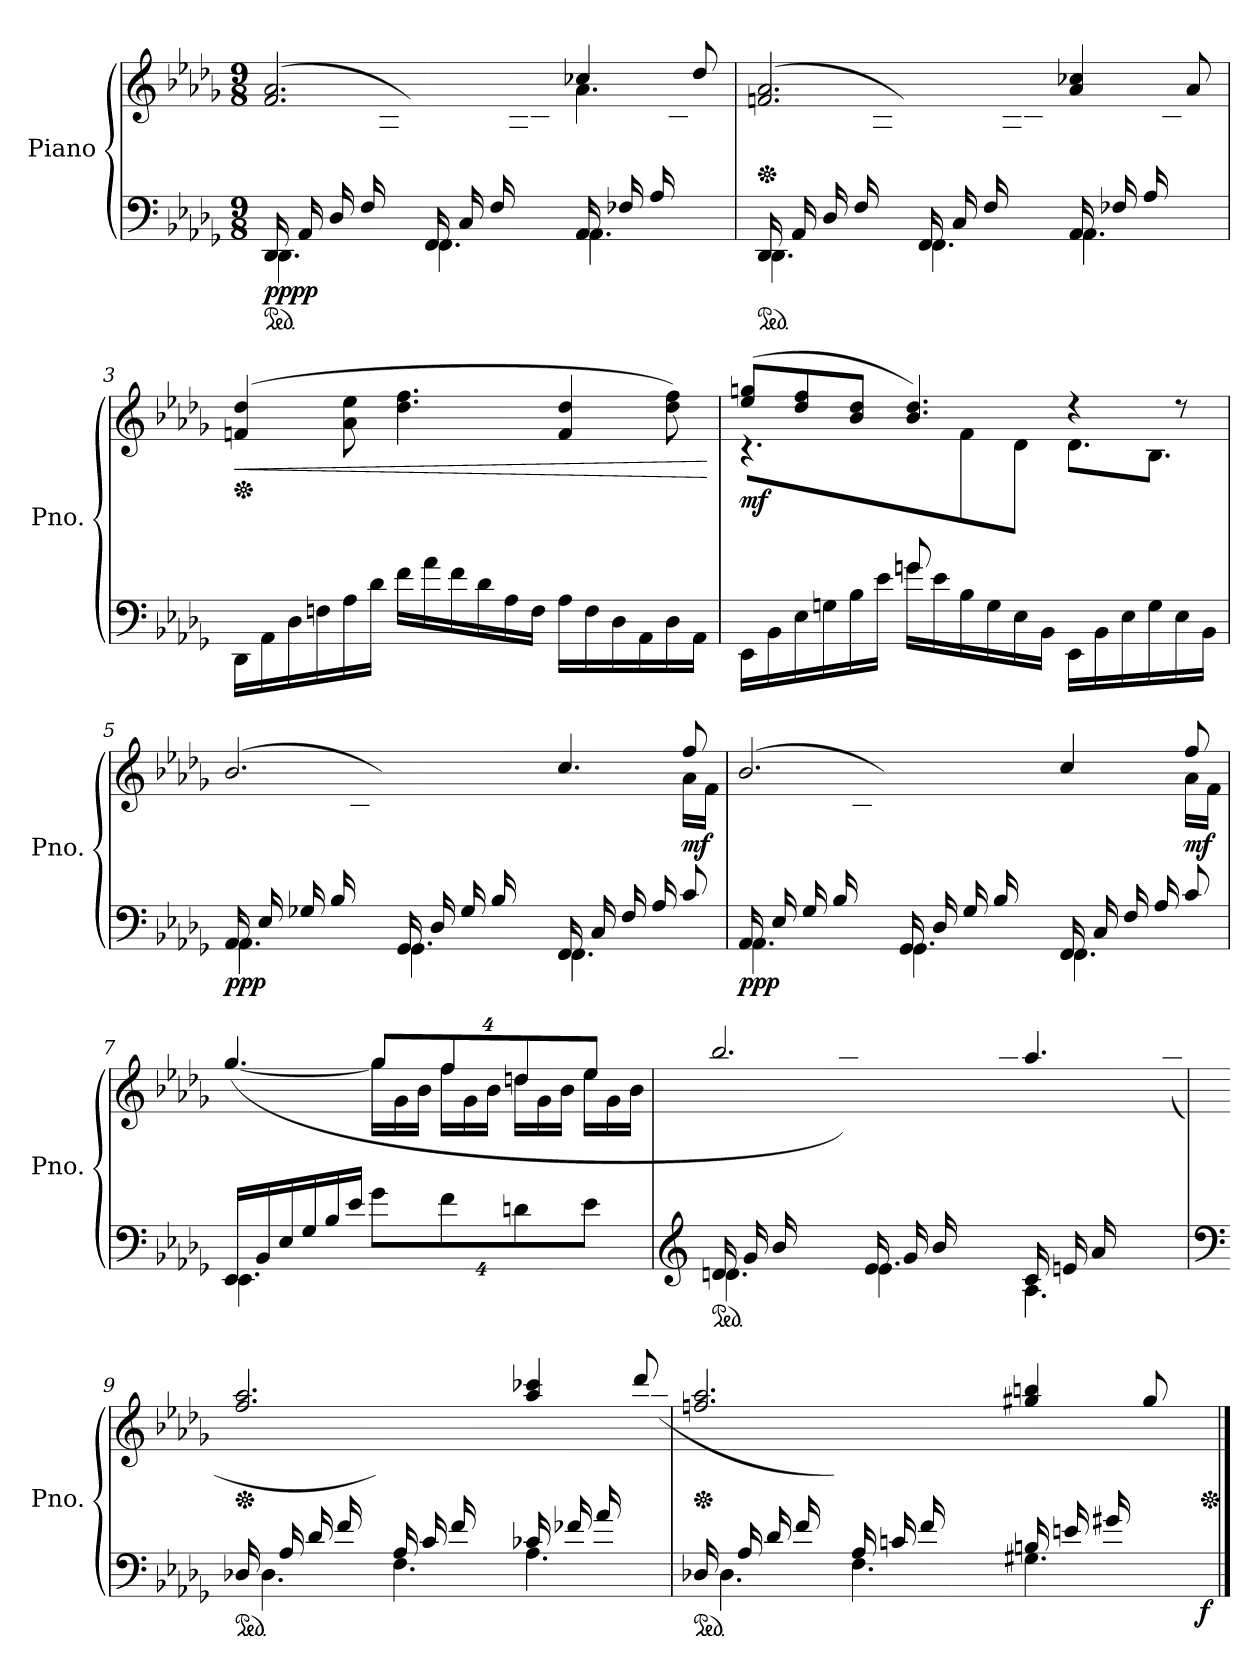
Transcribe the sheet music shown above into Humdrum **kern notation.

**kern	**kern	**dynam
*part1	*part1	*part1
*staff2	*staff1	*staff1/2
*I"Piano	*	*
*I'Pno.	*	*
*clefF4	*clefG2	*
*k[b-e-a-d-g-]	*k[b-e-a-d-g-]	*
*M9/8	*M9/8	*
*ped	*	*
=1	=1	=1
*^	*	*
!	!	!LO:TX:a:B:t=Un poco mosso	!
!	!LO:N:head=solid	!	!LO:DY:b=2
*	*	*^	*
*	*	*	*^	*
!	!	!	!	!	!LO:DY:n=1:b
(<16DD-/LL	4.DD-\	(>2.f/ 2.a-/	2.ryy	4ryy	pp pp
16AA-/	.	.	.	.	.
16D-/	.	.	.	.	.
16F/	.	.	.	.	.
8ryy	.	.	.	16A-\	.
.	.	.	.	16d-\JJ)	.
!	!LO:N:head=solid	!	!	!	!
(<16FF/LL	4.FF\	.	.	8.ryy	.
16C/	.	.	.	.	.
16F/	.	.	.	.	.
8.ryy	.	.	.	16A-\	.
.	.	.	.	16c\	.
.	.	.	.	16f\JJ)	.
!	!LO:N:head=solid	!	!	!	!
(<16AA-/LL	4.AA-\	4cc-X/	4.a-\	8.ryy	.
16F-X/	.	.	.	.	.
16A-/	.	.	.	.	.
8.ryy	.	.	.	16c-X\	.
.	.	8dd-/)	.	16f-X\	.
.	.	.	.	16a-\JJ)	.
*	*	*v	*v	*v	*
!!LO:LB:g=z
=2	=2	=2	=2
*ped	*	*	*
*	*	*^	*
*	*	*	*^	*
!	!LO:N:head=solid	!	!	!	!
*	*	*v	*v	*v	*
*	*	*Xped	*
*	*	*^	*
(<16DD-/LL	4.DD-\	(>2.fn/ 2.a-/	4ryy	.
16AA-/	.	.	.	.
16D-/	.	.	.	.
16F/	.	.	.	.
8ryy	.	.	16A-\	.
.	.	.	16d-\JJ)	.
!	!LO:N:head=solid	!	!	!
(<16FF/LL	4.FF\	.	8.ryy	.
16C/	.	.	.	.
16F/	.	.	.	.
8.ryy	.	.	16A-\	.
.	.	.	16c\	.
.	.	.	16f\JJ)	.
!	!LO:N:head=solid	!	!	!
(<16AA-/LL	4.AA-\	4a-/ 4cc-X/	8.ryy	.
16F-X/	.	.	.	.
16A-/	.	.	.	.
8.ryy	.	.	16c-X\	.
.	.	8a-/)	16f-X\	.
.	.	.	16a-\JJ)	.
*v	*v	*	*	*
*	*v	*v	*
=3	=3	=3
*	*Xped	*
*	*^	*
!	!	!	!LO:HP:b
*	*v	*v	*
16DD-\LL	(>4fn/ 4dd-/	<
16AA-\	.	.
16D-\	.	.
16Fn\	.	.
16A-\	8a-\ 8ee-\	.
16d-\JJ	.	.
16f\LL	4.dd-\ 4.ff\	.
16a-\	.	.
16f\	.	.
16d-\	.	.
16A-\	.	.
16F\JJ	.	.
16A-\LL	4f/ 4dd-/	.
16F\	.	.
16D-\	.	.
16AA-\	.	.
16D-\	8dd-\ 8ff\)	.
16AA-\JJ	.	.
.	.	[
!!LO:LB:g=z
=4	=4	=4
*^	*^	*
!	!	!	!	!LO:DY:b
4.ryy	16EE-\LL	(>8ee-/ 8ggn/L	4.r	mf
.	16BB-\	.	.	.
.	16E-\	8dd-/ 8ff/	.	.
.	16Gn\	.	.	.
.	16B-\	8b-/ 8dd-/J	.	.
.	16e-\JJ	.	.	.
(<8gn/L	16gn\LL	4.b-/ 4.dd-/)	8ryy	.
.	16e-\	.	.	.
2ryy	16B-\	.	8f\	.
.	16G\	.	.	.
.	16E-\	.	8d-\J	.
.	16BB-\JJ	.	.	.
.	16EE-\LL	4r	8.d-\L	.
.	16BB-\	.	.	.
.	16E-\	.	.	.
.	16G\	.	8.B-\J)	.
8ryy	16E-\	8r	.	.
.	16BB-\JJ	.	.	.
*	*	*v	*v	*
=5	=5	=5	=5
!	!LO:N:head=solid	!	!LO:DY:b=2
*	*	*^	*
*	*	*	*^	*
*	*	*	*	*^	*
!	!	!	!	!	!	!LO:DY:n=1:b
(<16AA-/LL	4.AA-\	(>2.b-/	1ryy	1ryy	4ryy	pp p
16E-/	.	.	.	.	.	.
16G-X/	.	.	.	.	.	.
16B-/	.	.	.	.	.	.
8ryy	.	.	.	.	16c\	.
.	.	.	.	.	16g-\JJ)	.
!	!LO:N:head=solid	!	!	!	!	!
(<16GG-/LL	4.GG-\	.	.	.	4ryy	.
16D-/	.	.	.	.	.	.
16G-/	.	.	.	.	.	.
16B-/	.	.	.	.	.	.
8ryy	.	.	.	.	16d-\	.
.	.	.	.	.	16g-\JJ)	.
!	!LO:N:head=solid	!	!	!	!	!
16FF/LL	4.FF\	4.cc/	.	.	4.ryy	.
16C/	.	.	.	.	.	.
16F/	.	.	.	.	.	.
16A-/J	.	.	.	.	.	.
!	!	!	!	!	!	!LO:DY:n=2:b
8c/J	.	.	8ff/)	16a-\LL	.	mf
.	.	.	.	16f\JJ	.	.
*	*	*	*	*v	*v	*
!!LO:LB:g=z
=6	=6	=6	=6	=6	=6
!	!LO:N:head=solid	!	!	!	!LO:DY:b=2
!	!	!	!	!	!LO:DY:n=1:b
(<16AA-/LL	4.AA-\	(>2.b-/	1ryy	4ryy	pp p
16E-/	.	.	.	.	.
16G-/	.	.	.	.	.
16B-/	.	.	.	.	.
8ryy	.	.	.	16c\	.
.	.	.	.	16g-\JJ)	.
!	!LO:N:head=solid	!	!	!	!
(<16GG-/LL	4.GG-\	.	.	4ryy	.
16D-/	.	.	.	.	.
16G-/	.	.	.	.	.
16B-/	.	.	.	.	.
8ryy	.	.	.	16d-\	.
.	.	.	.	16g-\JJ)	.
!	!LO:N:head=solid	!	!	!	!
16FF/LL	4.FF\	4cc/	.	4.ryy	.
16C/	.	.	.	.	.
16F/	.	.	.	.	.
16A-/J	.	.	.	.	.
!	!	!	!	!	!LO:DY:n=2:b
8c/J	.	8ff/)	16a-\LL	.	mf
.	.	.	16f\JJ	.	.
*	*	*	*v	*v	*
=7	=7	=7	=7	=7
!	!LO:N:head=solid	!	!	!
16EE-/LL	4.EE-\	(>[4.gg-/	4.ryy	.
16BB-/	.	.	.	.
16E-/	.	.	.	.
16G-/	.	.	.	.
16B-/	.	.	.	.
16e-/JJ	.	.	.	.
*Xbrackettup	*	*Xbrackettup	*	*
16%3g-\L	2.ryy	16%3gg-/L]	16gg-\LL	.
.	.	.	16g-\	.
.	.	.	16b-\JJ	.
16%3f\	.	16%3ff/	16ff\LL	.
.	.	.	16g-\	.
.	.	.	16b-\JJ	.
16%3dn\	.	16%3ddn/	16dd\LL	.
.	.	.	16g-\	.
.	.	.	16b-\JJ	.
16%3e-\J	.	16%3ee-/J	16ee-\LL	.
.	.	.	16g-\	.
.	.	.	16b-\JJ	.
!!LO:PB:g=z	!!
=8	=8	=8	=8	=8
*clefG2	*	*	*	*
*ped	*	*	*	*
!	!LO:N:head=solid	!	!	!
(<16dn/LL	4.d\	2.bb-/	8.ryy	.
16g-/	.	.	.	.
16b-/	.	.	.	.
8.ryy	.	.	16b-\	.
.	.	.	16gg-\	.
.	.	.	16bb-\JJ)	.
!	!LO:N:head=solid	!	!	!
(<16e-/LL	4.e-\	.	8.ryy	.
16g-/	.	.	.	.
16b-/	.	.	.	.
8.ryy	.	.	16b-\	.
.	.	.	16gg-\	.
.	.	.	16bb-\JJ)	.
16c/LL	(>4.A-\	4.aa-/)	8.ryy	.
16en/	.	.	.	.
16a-/	.	.	.	.
8.ryy	.	.	16cc\	.
.	.	.	16een\	.
.	.	.	(16aa-\JJ	.
!!LO:LB:g=z	!!
=9	=9	=9	=9	=9
*clefF4	*	*	*	*
*ped	*	*	*	*
!	!LO:N:head=solid	!	!	!
*	*	*Xped	*	*
(<16D-X/LL	4.D-\	2.ff/ 2.aa-/	4ryy	.
16A-/	.	.	.	.
16d-/	.	.	.	.
16f/	.	.	.	.
8ryy	.	.	16a-\	.
.	.	.	16dd-\JJ)	.
!	!LO:N:head=solid	!	!	!
(<16A-/LL	4.F\	.	8.ryy	.
16c/	.	.	.	.
16f/	.	.	.	.
8.ryy	.	.	16a-\	.
.	.	.	16cc\	.
.	.	.	16ff\JJ)	.
!	!LO:N:head=solid	!	!	!
16c-X/LL	(>4.A-\	4aa-/ 4ccc-X/	8.ryy	.
16f-X/	.	.	.	.
16a-/	.	.	.	.
8.ryy	.	.	16cc-X\	.
.	.	8ddd-/)	16ff-X\	.
.	.	.	(16aa-\JJ	.
*v	*v	*	*	*
!!LO:LB:g=z	!!
=10	=10	=10	=10
*ped	*	*	*
*^	*	*	*
!	!LO:N:head=solid	!	!	!
*	*	*Xped	*	*
*	*^	*	*	*
(<16D-X/LL	4.D-\	1ryy	2.ffn/ 2.aa-/	4ryy	.
16A-/	.	.	.	.	.
16d-/	.	.	.	.	.
16f/	.	.	.	.	.
8ryy	.	.	.	16a-\	.
.	.	.	.	16dd-\JJ)	.
!	!LO:N:head=solid	!	!	!	!
(<16A-/LL	4.F\	.	.	8.ryy	.
16cn/	.	.	.	.	.
16f/	.	.	.	.	.
8.ryy	.	.	.	16a-\	.
.	.	.	.	16ccn\	.
.	.	.	.	16ff\JJ)	.
!	!LO:N:head=solid	!	!	!	!
16Bn/LL	4.G#X\	.	4gg#X/ 4bbn/	8.ryy	.
16en/	.	.	.	.	.
16g#X/	.	.	.	.	.
8.ryy	.	.	.	16bn\	.
.	.	16ryy	8gg#/)	16gg#X\	.
!	!	!	!	!	!LO:DY:b=2
.	.	16ryy	.	(16een\JJ	f
*	*	*	*Xped	*	*
*v	*v	*v	*	*	*
*	*v	*v	*
==	==	==
*-	*-	*-
